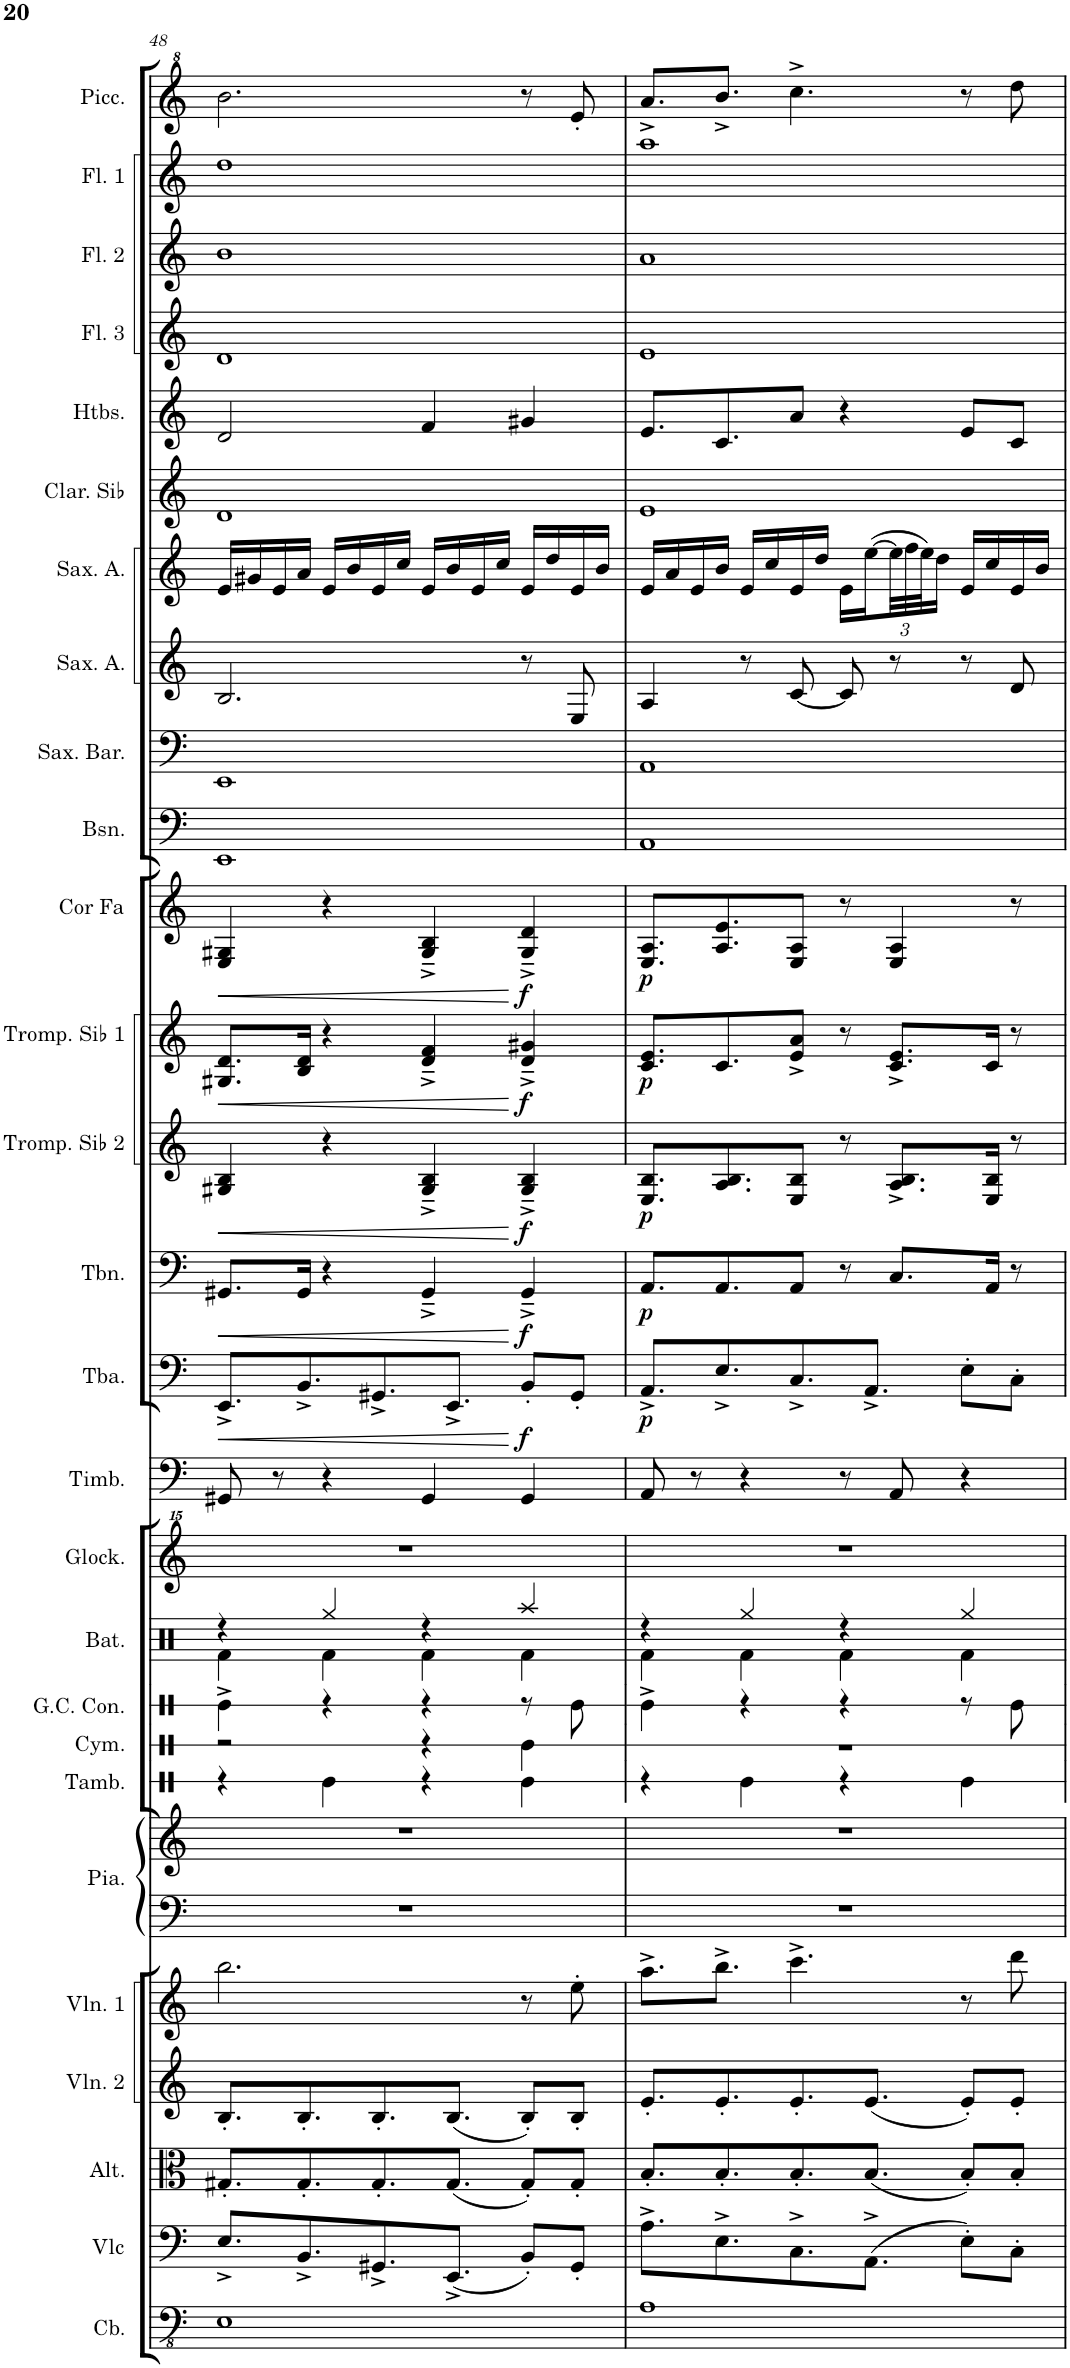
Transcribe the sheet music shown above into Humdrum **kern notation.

**kern	**kern	**kern	**kern	**kern	**kern	**kern	**kern	**kern	**kern	**kern	**kern	**dynam	**kern	**dynam	**kern	**dynam	**kern	**dynam	**kern	**dynam	**kern	**kern	**kern	**kern	**kern	**kern	**kern	**kern	**kern	**kern
*part25	*part24	*part23	*part22	*part21	*part20	*part20	*part19	*part18	*part17	*part16	*part15	*part15	*part14	*part14	*part13	*part13	*part12	*part12	*part11	*part11	*part10	*part9	*part8	*part7	*part6	*part5	*part4	*part3	*part2	*part1
*staff26	*staff25	*staff24	*staff23	*staff22	*staff21	*staff20	*staff19	*staff18	*staff17	*staff16	*staff15	*staff15	*staff14	*staff14	*staff13	*staff13	*staff12	*staff12	*staff11	*staff11	*staff10	*staff9	*staff8	*staff7	*staff6	*staff5	*staff4	*staff3	*staff2	*staff1
*I"Contrebasse	*I"Violoncelle	*I"Alto	*I"Violon 2	*I"Violon 1	*I"Piano	*	*I"Grosse caisse de concert	*I"Batterie	*I"Glockenspiel	*I"Timbales	*I"Tuba	*	*I"Trombone	*	*I"Trompette en Sib 2	*	*I"Trompette en Sib 1	*	*I"Cor en Fa	*	*I"Basson	*I"Saxophone Baryton	*I"Saxophone Alto	*I"Sax. Solo	*I"Clarinette en Sib	*I"Hautbois	*I"Flûte 3	*I"Flûte 2	*I"Flûte 1	*I"Piccolo
*I'Cb.	*I'Vlc	*I'Alt.	*I'Vln. 2	*I'Vln. 1	*I'Pia.	*	*I'G.C. Con.	*I'Bat.	*I'Glock.	*I'Timb.	*I'Tba.	*	*I'Tbn.	*	*I'Tromp. Sib 2	*	*I'Tromp. Sib 1	*	*I'Cor Fa	*	*I'Bsn.	*I'Sax. Bar.	*I'Sax. A.	*	*I'Clar. Sib	*I'Htbs.	*I'Fl. 3	*I'Fl. 2	*I'Fl. 1	*I'Picc.
!!LO:PB:g=z
*clefFv4	*clefF4	*clefC3	*clefG2	*clefG2	*clefF4	*clefG2	*clefX	*clefX	*clefG^^2	*clefF4	*clefF4	*	*clefF4	*	*clefG2	*	*clefG2	*	*clefG2	*	*clefF4	*clefF4	*clefG2	*clefG2	*clefG2	*clefG2	*clefG2	*clefG2	*clefG2	*clefG^2
*ITrd7c12	*	*	*	*	*	*	*	*	*	*	*	*	*	*	*ITrd1c2	*	*ITrd1c2	*	*ITrd4c7	*	*	*ITrd12c21	*ITrd5c9	*ITrd5c9	*ITrd1c2	*	*	*	*	*ITrd-7c-12
*k[]	*k[]	*k[]	*k[]	*k[]	*k[]	*k[]	*k[]	*k[]	*k[]	*k[]	*k[]	*	*k[]	*	*k[]	*	*k[]	*	*k[]	*	*k[]	*k[]	*k[]	*k[]	*k[]	*k[]	*k[]	*k[]	*k[]	*k[]
*M4/4	*M4/4	*M4/4	*M4/4	*M4/4	*M4/4	*M4/4	*M4/4	*M4/4	*M4/4	*M4/4	*M4/4	*	*M4/4	*	*M4/4	*	*M4/4	*	*M4/4	*	*M4/4	*M4/4	*M4/4	*M4/4	*M4/4	*M4/4	*M4/4	*M4/4	*M4/4	*M4/4
*met(c)	*met(c)	*met(c)	*met(c)	*met(c)	*met(c)	*met(c)	*met(c)	*met(c)	*met(c)	*met(c)	*met(c)	*	*met(c)	*	*met(c)	*	*met(c)	*	*met(c)	*	*met(c)	*met(c)	*met(c)	*met(c)	*met(c)	*met(c)	*met(c)	*met(c)	*met(c)	*met(c)
=48	=48	=48	=48	=48	=48	=48	=48	=48	=48	=48	=48	=48	=48	=48	=48	=48	=48	=48	=48	=48	=48	=48	=48	=48	=48	=48	=48	=48	=48	=48
*	*	*	*	*	*	*	*	*^	*	*	*	*	*	*	*	*	*	*	*	*	*	*	*	*	*	*	*	*	*	*
!	!	!	!	!	!	!	!	!	!	!	!	!	!LO:HP:b	!	!LO:HP:b	!	!LO:HP:b	!	!LO:HP:b	!	!LO:HP:b	!	!	!	!	!	!	!	!	!	!
1EE	8.E^/L	8.G#X'/L	8.B'/L	2.bb\	1r	1r	4Re^\	4r	4Rf\	1r	8GG#X/	8.EE^/L	<	8.GG#X/L	<	4G#X/ 4B/	<	8.G#X/ 8.d/L	<	4E/ 4G#X/	<	1EE	1EE	2.B/	16e/LL	1d	2d/	1d	1b	1dd	2.bb\
.	.	.	.	.	.	.	.	.	.	.	.	.	.	.	.	.	.	.	.	.	.	.	.	.	16g#X/	.	.	.	.	.	.
.	.	.	.	.	.	.	.	.	.	.	8r	.	.	.	.	.	.	.	.	.	.	.	.	.	16e/	.	.	.	.	.	.
.	8.BB^/	8.G#'/	8.B'/	.	.	.	.	.	.	.	.	8.BB^/	.	16GG#/Jk	.	.	.	16B/ 16d/Jk	.	.	.	.	.	.	16a/JJ	.	.	.	.	.	.
.	.	.	.	.	.	.	4r	4Rgg/	4Rf\	.	4r	.	.	4r	.	4r	.	4r	.	4r	.	.	.	.	16e/LL	.	.	.	.	.	.
.	.	.	.	.	.	.	.	.	.	.	.	.	.	.	.	.	.	.	.	.	.	.	.	.	16b/	.	.	.	.	.	.
.	8.GG#X^/	8.G#'/	8.B'/	.	.	.	.	.	.	.	.	8.GG#X^/	.	.	.	.	.	.	.	.	.	.	.	.	16e/	.	.	.	.	.	.
.	.	.	.	.	.	.	.	.	.	.	.	.	.	.	.	.	.	.	.	.	.	.	.	.	16cc/JJ	.	.	.	.	.	.
.	.	.	.	.	.	.	4r	4r	4Rf\	.	4GG#/	.	.	4GG#~^/	.	4G#/~^ 4B/~^	.	4d/~^ 4f/~^	.	4G#/~^ 4B/~^	.	.	.	.	16e/LL	.	4f/	.	.	.	.
.	(8.EE^/J	(8.G#/J	(8.B/J	.	.	.	.	.	.	.	.	8.EE^/J	.	.	.	.	.	.	.	.	.	.	.	.	16b/	.	.	.	.	.	.
.	.	.	.	.	.	.	.	.	.	.	.	.	.	.	.	.	.	.	.	.	.	.	.	.	16e/	.	.	.	.	.	.
.	.	.	.	.	.	.	.	.	.	.	.	.	.	.	.	.	.	.	.	.	.	.	.	.	16cc/JJ	.	.	.	.	.	.
!	!	!	!	!	!	!	!	!	!	!	!	!	!LO:DY:n=1:b	!	!LO:DY:n=1:b	!	!LO:DY:n=1:b	!	!LO:DY:n=1:b	!	!LO:DY:n=1:b	!	!	!	!	!	!	!	!	!	!
.	8BB'/L)	8G#'/L)	8B'/L)	8r	.	.	8r	4Raa/	4Rf\	.	4GG#/	8BB'/L	[ f	4GG#~^/	[ f	4G#/~^ 4B/~^	[ f	4d/~^ 4g#X/~^	[ f	4G#/~^ 4d/~^	[ f	.	.	8r	16e/LL	.	4g#X/	.	.	.	8r
.	.	.	.	.	.	.	.	.	.	.	.	.	.	.	.	.	.	.	.	.	.	.	.	.	16dd/	.	.	.	.	.	.
.	8GG#'/J	8G#'/J	8B'/J	8ee'\	.	.	8Re\	.	.	.	.	8GG#'/J	.	.	.	.	.	.	.	.	.	.	.	8E/	16e/	.	.	.	.	.	8ee'/
.	.	.	.	.	.	.	.	.	.	.	.	.	.	.	.	.	.	.	.	.	.	.	.	.	16b/JJ	.	.	.	.	.	.
=49	=49	=49	=49	=49	=49	=49	=49	=49	=49	=49	=49	=49	=49	=49	=49	=49	=49	=49	=49	=49	=49	=49	=49	=49	=49	=49	=49	=49	=49	=49	=49
!	!	!	!	!	!	!	!	!	!	!	!	!	!LO:DY:b	!	!LO:DY:b	!	!LO:DY:b	!	!LO:DY:b	!	!LO:DY:b	!	!	!	!	!	!	!	!	!	!
1AA	8.A^\L	8.B'/L	8.e'/L	8.aa^\L	1r	1r	4Re^\	4r	4Rf\	1r	8AA/	8.AA^/L	p	8.AA/L	p	8.E/ 8.B/L	p	8.c/ 8.e/L	p	8.E/ 8.A/L	p	1AA	1AA	4A/	16e/LL	1e	8.e/L	1e	1a	1aa	8.aa^/L
.	.	.	.	.	.	.	.	.	.	.	.	.	.	.	.	.	.	.	.	.	.	.	.	.	16a/	.	.	.	.	.	.
.	.	.	.	.	.	.	.	.	.	.	8r	.	.	.	.	.	.	.	.	.	.	.	.	.	16e/	.	.	.	.	.	.
.	8.E^\	8.B'/	8.e'/	8.bb^\J	.	.	.	.	.	.	.	8.E^/	.	8.AA/	.	8.A/ 8.B/	.	8.c/	.	8.A/ 8.e/	.	.	.	.	16b/JJ	.	8.c/	.	.	.	8.bb^/J
.	.	.	.	.	.	.	4r	4Rgg/	4Rf\	.	4r	.	.	.	.	.	.	.	.	.	.	.	.	8r	16e/LL	.	.	.	.	.	.
.	.	.	.	.	.	.	.	.	.	.	.	.	.	.	.	.	.	.	.	.	.	.	.	.	16cc/	.	.	.	.	.	.
.	8.C^\	8.B'/	8.e'/	4.ccc^\	.	.	.	.	.	.	.	8.C^/	.	8AA/J	.	8E/ 8B/J	.	8e/^ 8a/^J	.	8E/ 8A/J	.	.	.	[8c/	16e/	.	8a/J	.	.	.	4.ccc^\
.	.	.	.	.	.	.	.	.	.	.	.	.	.	.	.	.	.	.	.	.	.	.	.	.	16dd/JJ	.	.	.	.	.	.
.	.	.	.	.	.	.	4r	4r	4Rf\	.	8r	.	.	8r	.	8r	.	8r	.	8r	.	.	.	8c/]	16e\LL	.	4r	.	.	.	.
.	(8.AA^\J	(8.B/J	(8.e/J	.	.	.	.	.	.	.	.	8.AA^/J	.	.	.	.	.	.	.	.	.	.	.	.	([16ee\	.	.	.	.	.	.
*	*	*	*	*	*	*	*	*	*	*	*	*	*	*	*	*	*	*	*	*	*	*	*	*	*Xbrackettup	*	*	*	*	*	*
.	.	.	.	.	.	.	.	.	.	.	8AA/	.	.	8.C/L	.	8.A/^ 8.B/^L	.	8.c/^ 8.e/^L	.	4E/ 4A/	.	.	.	8r	48ee\L]	.	.	.	.	.	.
.	.	.	.	.	.	.	.	.	.	.	.	.	.	.	.	.	.	.	.	.	.	.	.	.	48ff\	.	.	.	.	.	.
.	.	.	.	.	.	.	.	.	.	.	.	.	.	.	.	.	.	.	.	.	.	.	.	.	48ee\J)	.	.	.	.	.	.
.	.	.	.	.	.	.	.	.	.	.	.	.	.	.	.	.	.	.	.	.	.	.	.	.	16dd\JJ	.	.	.	.	.	.
.	8E'\L)	8B'/L)	8e'/L)	8r	.	.	8r	4Rgg/	4Rf\	.	4r	8E'\L	.	.	.	.	.	.	.	.	.	.	.	8r	16e/LL	.	8e/L	.	.	.	8r
.	.	.	.	.	.	.	.	.	.	.	.	.	.	16AA/Jk	.	16E/ 16B/Jk	.	16c/Jk	.	.	.	.	.	.	16cc/	.	.	.	.	.	.
.	8C'\J	8B'/J	8e'/J	8ddd\	.	.	8Re\	.	.	.	.	8C'\J	.	8r	.	8r	.	8r	.	8r	.	.	.	8d/	16e/	.	8c/J	.	.	.	8ddd\
.	.	.	.	.	.	.	.	.	.	.	.	.	.	.	.	.	.	.	.	.	.	.	.	.	16b/JJ	.	.	.	.	.	.
*	*	*	*	*	*	*	*	*v	*v	*	*	*	*	*	*	*	*	*	*	*	*	*	*	*	*	*	*	*	*	*	*
=	=	=	=	=	=	=	=	=	=	=	=	=	=	=	=	=	=	=	=	=	=	=	=	=	=	=	=	=	=	=
*-	*-	*-	*-	*-	*-	*-	*-	*-	*-	*-	*-	*-	*-	*-	*-	*-	*-	*-	*-	*-	*-	*-	*-	*-	*-	*-	*-	*-	*-	*-
